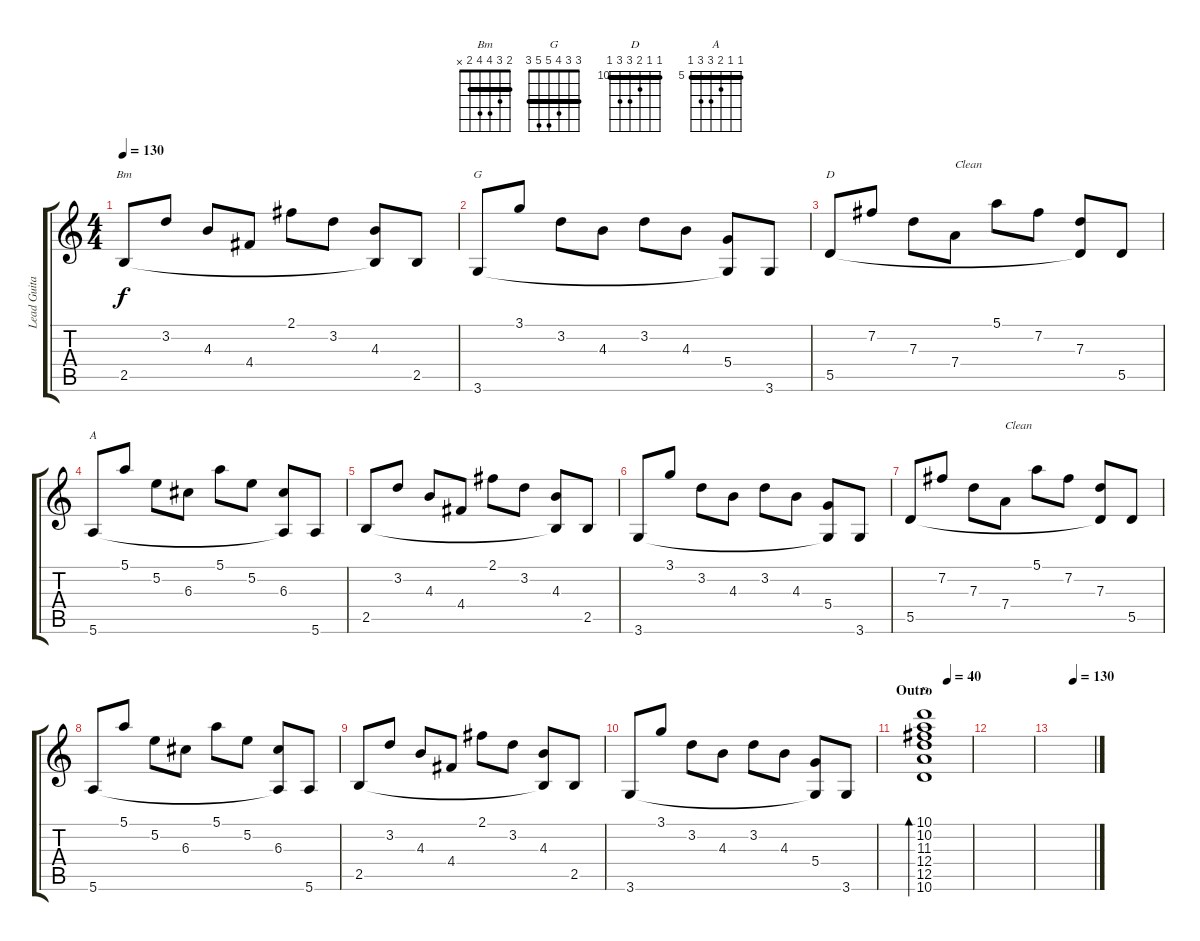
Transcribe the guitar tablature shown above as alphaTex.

\track ("Lead Guitar" "Lead Guita") {instrument electricguitarjazz}
\staff {score tabs}
\tuning (E4 B3 G3 D3 A2 E2) {hide}
\chord ("Bm" 2 3 4 4 2 x) {barre 2}
\chord ("G" 3 3 4 5 5 3) {barre 3}
\chord ("D" 5 7 7 7 5 x) {firstfret 5 barre 5}
\chord ("A" 5 5 6 7 7 5) {firstfret 5 barre 5}
\chord ("D" 10 10 11 12 12 10) {firstfret 10 barre 10}
\ts (4 4)
\tempo 130
\clef g2
\ks c
2.5.8{ch "Bm" dy f} 3.2.8 4.3.8 4.4.8 2.1.8 3.2.8 (4.3 2.5{t}).8 2.5.8 |
3.6.8{ch "G"} 3.1.8 3.2.8 4.3.8 3.2.8 4.3.8 (5.4 3.6{t}).8 3.6.8 |
5.5.8{ch "D"} 7.2.8 7.3.8 7.4.8{txt "Clean"} 5.1.8 7.2.8 (7.3 5.5{t}).8 5.5.8 |
5.6.8{ch "A"} 5.1.8 5.2.8 6.3.8 5.1.8 5.2.8 (6.3 5.6{t}).8 5.6.8 |
2.5.8 3.2.8 4.3.8 4.4.8 2.1.8 3.2.8 (4.3 2.5{t}).8 2.5.8 |
3.6.8 3.1.8 3.2.8 4.3.8 3.2.8 4.3.8 (5.4 3.6{t}).8 3.6.8 |
5.5.8 7.2.8 7.3.8 7.4.8{txt "Clean"} 5.1.8 7.2.8 (7.3 5.5{t}).8 5.5.8 |
5.6.8 5.1.8 5.2.8 6.3.8 5.1.8 5.2.8 (6.3 5.6{t}).8 5.6.8 |
2.5.8 3.2.8 4.3.8 4.4.8 2.1.8 3.2.8 (4.3 2.5{t}).8 2.5.8 |
3.6.8 3.1.8 3.2.8 4.3.8 3.2.8 4.3.8 (5.4 3.6{t}).8 3.6.8 |
\section ("" "Outro")
\tempo (40 0.5)
(10.1 10.2 11.3 12.4 12.5 10.6).1{bd 480 ch "D"} |
|
\tempo (130 0.5)
